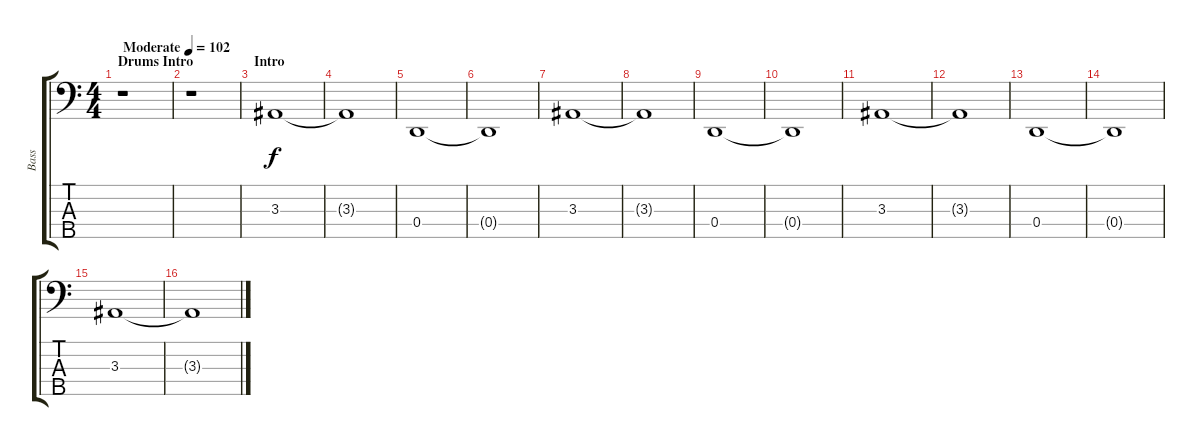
\track ("Bass" "Bass") {instrument electricbassfinger}
\staff {score tabs}
\tuning (F2 C2 G1 D1 A0) {hide}
\ts (4 4)
\section ("" "Drums Intro")
\tempo (102 "Moderate")
\clef f4
\ks c
r.1{dy f instrument electricbassfinger} |
r.1 |
\section ("" "Intro")
3.3.1 |
3.3{t}.1 |
0.4.1 |
0.4{t}.1 |
3.3.1 |
3.3{t}.1 |
0.4.1 |
0.4{t}.1 |
3.3.1 |
3.3{t}.1 |
0.4.1 |
0.4{t}.1 |
3.3.1 |
3.3{t}.1
